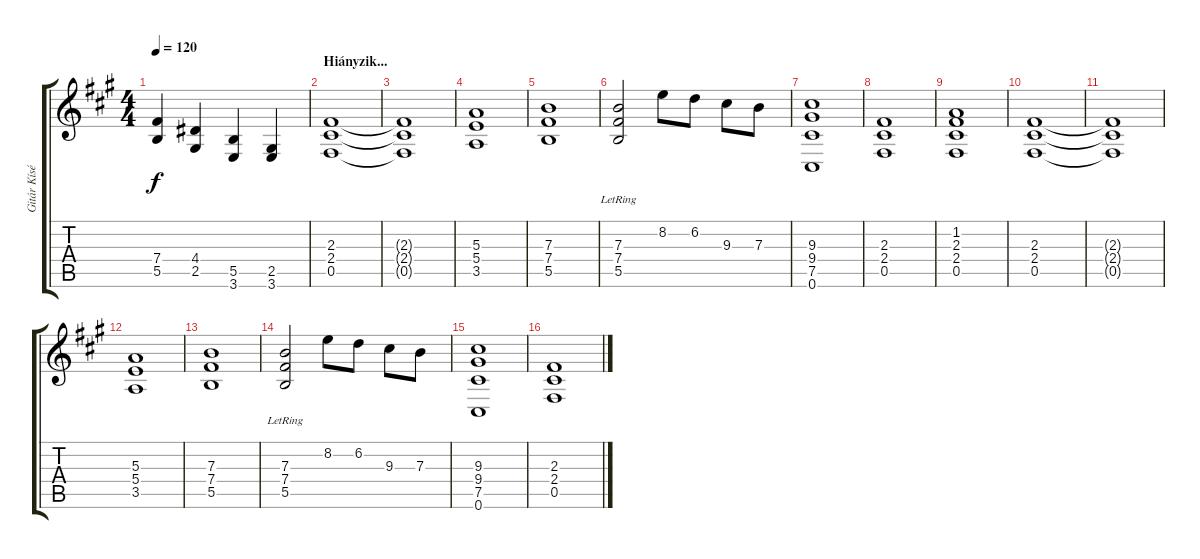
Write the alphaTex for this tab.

\track ("Gitár Kíséret 1" "Gitár Kísé") {instrument distortionguitar}
\staff {score tabs}
\tuning (Db4 Ab3 E3 B2 Gb2 Db2) {hide}
\ts (4 4)
\tempo 120
\clef g2
\ks a
(7.4 5.5).4{dy f} (4.4 2.5).4 (5.5 3.6).4 (2.5 3.6).4 |
\section ("" "Hiányzik...")
(2.3 2.4 0.5).1 |
(2.3{t} 2.4{t} 0.5{t}).1 |
(5.3 5.4 3.5).1 |
(7.3 7.4 5.5).1 |
(7.3{lr} 7.4{lr} 5.5{lr}).2 8.2.8 6.2.8 9.3.8 7.3.8 |
(9.3 9.4 7.5 0.6).1 |
(2.3 2.4 0.5).1 |
(1.2 2.3 2.4 0.5).1 |
(2.3 2.4 0.5).1 |
(2.3{t} 2.4{t} 0.5{t}).1 |
(5.3 5.4 3.5).1 |
(7.3 7.4 5.5).1 |
(7.3{lr} 7.4{lr} 5.5{lr}).2 8.2.8 6.2.8 9.3.8 7.3.8 |
(9.3 9.4 7.5 0.6).1 |
(2.3 2.4 0.5).1
